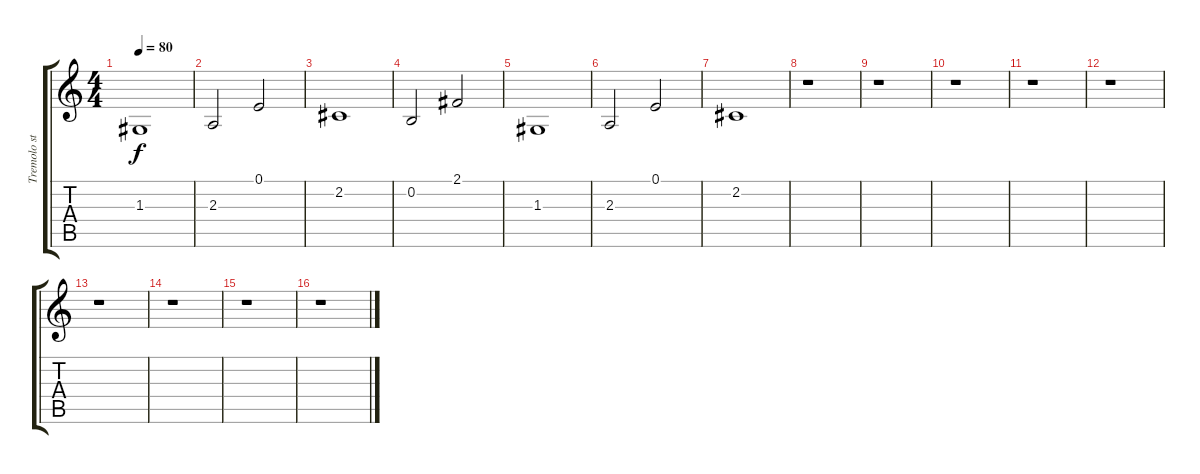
\track ("Tremolo strings" "Tremolo st") {instrument tremolostrings}
\staff {score tabs}
\tuning (E4 B3 G3 D3 A2 E2) {hide}
\ts (4 4)
\tempo 80
\clef g2
\ks c
1.3.1{dy f} |
2.3.2 0.1.2 |
2.2.1 |
0.2.2 2.1.2 |
1.3.1 |
2.3.2 0.1.2 |
2.2.1 |
r.1 |
r.1 |
r.1 |
r.1 |
r.1 |
r.1 |
r.1 |
r.1 |
r.1
